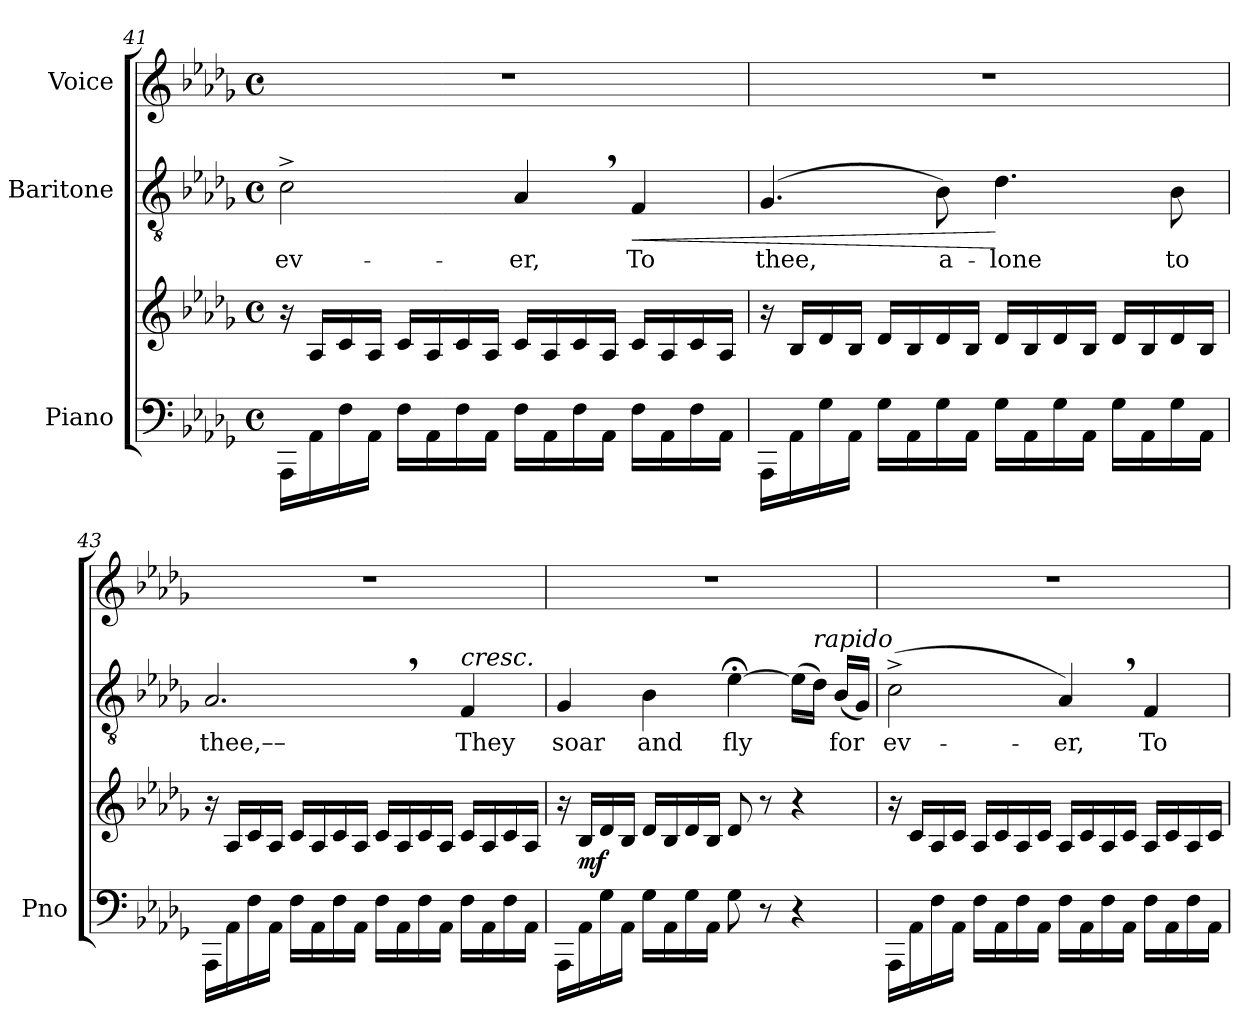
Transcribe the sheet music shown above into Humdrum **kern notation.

**kern	**kern	**dynam	**kern	**text	**dynam	**kern
*part3	*part3	*part3	*part2	*part2	*part2	*part1
*staff4	*staff3	*staff3/4	*staff2	*staff2	*staff2	*staff1
*I"Piano	*	*	*I"Baritone	*	*	*I"Voice
*I'Pno	*	*	*	*	*	*
!!LO:PB:g=z
*clefF4	*clefG2	*	*clefGv2	*	*	*clefG2
*k[b-e-a-d-g-]	*k[b-e-a-d-g-]	*	*k[b-e-a-d-g-]	*	*	*k[b-e-a-d-g-]
*M4/4	*M4/4	*	*M4/4	*	*	*M4/4
*met(c)	*met(c)	*	*met(c)	*	*	*met(c)
=41	=41	=41	=41	=41	=41	=41
!	!	!	!	!LO:LY:b	!	!
16AAA-\LL	16r	.	2c^\	ev-	.	1r
16AA-\	16A-/LL	.	.	.	.	.
16F\	16c/	.	.	.	.	.
16AA-\JJ	16A-/JJ	.	.	.	.	.
16F\LL	16c/LL	.	.	.	.	.
16AA-\	16A-/	.	.	.	.	.
16F\	16c/	.	.	.	.	.
16AA-\JJ	16A-/JJ	.	.	.	.	.
!	!	!	!	!LO:LY:b	!	!
16F\LL	16c/LL	.	4A-,/	-er,	.	.
16AA-\	16A-/	.	.	.	.	.
16F\	16c/	.	.	.	.	.
16AA-\JJ	16A-/JJ	.	.	.	.	.
!	!	!	!	!LO:LY:b	!LO:HP:b	!
16F\LL	16c/LL	.	4F/	To	<	.
16AA-\	16A-/	.	.	.	.	.
16F\	16c/	.	.	.	.	.
16AA-\JJ	16A-/JJ	.	.	.	.	.
=42	=42	=42	=42	=42	=42	=42
!	!	!	!	!LO:LY:b	!	!
16AAA-\LL	16r	.	(>4.G-/	thee,	.	1r
16AA-\	16B-/LL	.	.	.	.	.
16G-\	16d-/	.	.	.	.	.
16AA-\JJ	16B-/JJ	.	.	.	.	.
16G-\LL	16d-/LL	.	.	.	.	.
16AA-\	16B-/	.	.	.	.	.
!	!	!	!	!LO:LY:b	!	!
16G-\	16d-/	.	8B-\)	a-	.	.
16AA-\JJ	16B-/JJ	.	.	.	.	.
!	!	!	!	!LO:LY:b	!	!
16G-\LL	16d-/LL	.	4.d-\	-lone	[	.
16AA-\	16B-/	.	.	.	.	.
16G-\	16d-/	.	.	.	.	.
16AA-\JJ	16B-/JJ	.	.	.	.	.
16G-\LL	16d-/LL	.	.	.	.	.
16AA-\	16B-/	.	.	.	.	.
!	!	!	!	!LO:LY:b	!	!
16G-\	16d-/	.	8B-\	to	.	.
16AA-\JJ	16B-/JJ	.	.	.	.	.
!!LO:LB:g=z
=43	=43	=43	=43	=43	=43	=43
!	!	!	!	!LO:LY:b	!	!
16AAA-\LL	16r	.	2.A-,/	thee,––	.	1r
16AA-\	16A-/LL	.	.	.	.	.
16F\	16c/	.	.	.	.	.
16AA-\JJ	16A-/JJ	.	.	.	.	.
16F\LL	16c/LL	.	.	.	.	.
16AA-\	16A-/	.	.	.	.	.
16F\	16c/	.	.	.	.	.
16AA-\JJ	16A-/JJ	.	.	.	.	.
16F\LL	16c/LL	.	.	.	.	.
16AA-\	16A-/	.	.	.	.	.
16F\	16c/	.	.	.	.	.
16AA-\JJ	16A-/JJ	.	.	.	.	.
!	!	!	!LO:TX:a:i:t=cresc.	!	!	!
!	!	!	!	!LO:LY:b	!	!
16F\LL	16c/LL	.	4F/	They	.	.
16AA-\	16A-/	.	.	.	.	.
16F\	16c/	.	.	.	.	.
16AA-\JJ	16A-/JJ	.	.	.	.	.
=44	=44	=44	=44	=44	=44	=44
!	!	!	!	!LO:LY:b	!	!
16AAA-\LL	16r	.	4G-/	soar	.	1r
!	!	!LO:DY:b	!	!	!	!
16AA-\	16B-/LL	mf	.	.	.	.
16G-\	16d-/	.	.	.	.	.
16AA-\JJ	16B-/JJ	.	.	.	.	.
!	!	!	!	!LO:LY:b	!	!
16G-\LL	16d-/LL	.	4B-\	and	.	.
16AA-\	16B-/	.	.	.	.	.
16G-\	16d-/	.	.	.	.	.
16AA-\JJ	16B-/JJ	.	.	.	.	.
!	!	!	!	!LO:LY:b	!	!
8G-\	8d-/	.	[4e-;<\	fly	.	.
8r	8r	.	.	.	.	.
4r	4r	.	(>16e-\LL]	.	.	.
!	!	!	!LO:TX:a:i:t=rapido	!	!	!
.	.	.	16d-\JJ)	.	.	.
!	!	!	!	!LO:LY:b	!	!
.	.	.	(<16B-/LL	for	.	.
.	.	.	16G-/JJ)	.	.	.
!!LO:LB:g=z
=45	=45	=45	=45	=45	=45	=45
!	!	!	!	!LO:LY:b	!	!
16AAA-\LL	16r	.	(>2c^\	ev-	.	1r
16AA-\	16c/LL	.	.	.	.	.
16F\	16A-/	.	.	.	.	.
16AA-\JJ	16c/JJ	.	.	.	.	.
16F\LL	16A-/LL	.	.	.	.	.
16AA-\	16c/	.	.	.	.	.
16F\	16A-/	.	.	.	.	.
16AA-\JJ	16c/JJ	.	.	.	.	.
!	!	!	!	!LO:LY:b	!	!
16F\LL	16A-/LL	.	4A-,/)	-er,	.	.
16AA-\	16c/	.	.	.	.	.
16F\	16A-/	.	.	.	.	.
16AA-\JJ	16c/JJ	.	.	.	.	.
!	!	!	!	!LO:LY:b	!	!
16F\LL	16A-/LL	.	4F/	To	.	.
16AA-\	16c/	.	.	.	.	.
16F\	16A-/	.	.	.	.	.
16AA-\JJ	16c/JJ	.	.	.	.	.
=	=	=	=	=	=	=
*-	*-	*-	*-	*-	*-	*-
